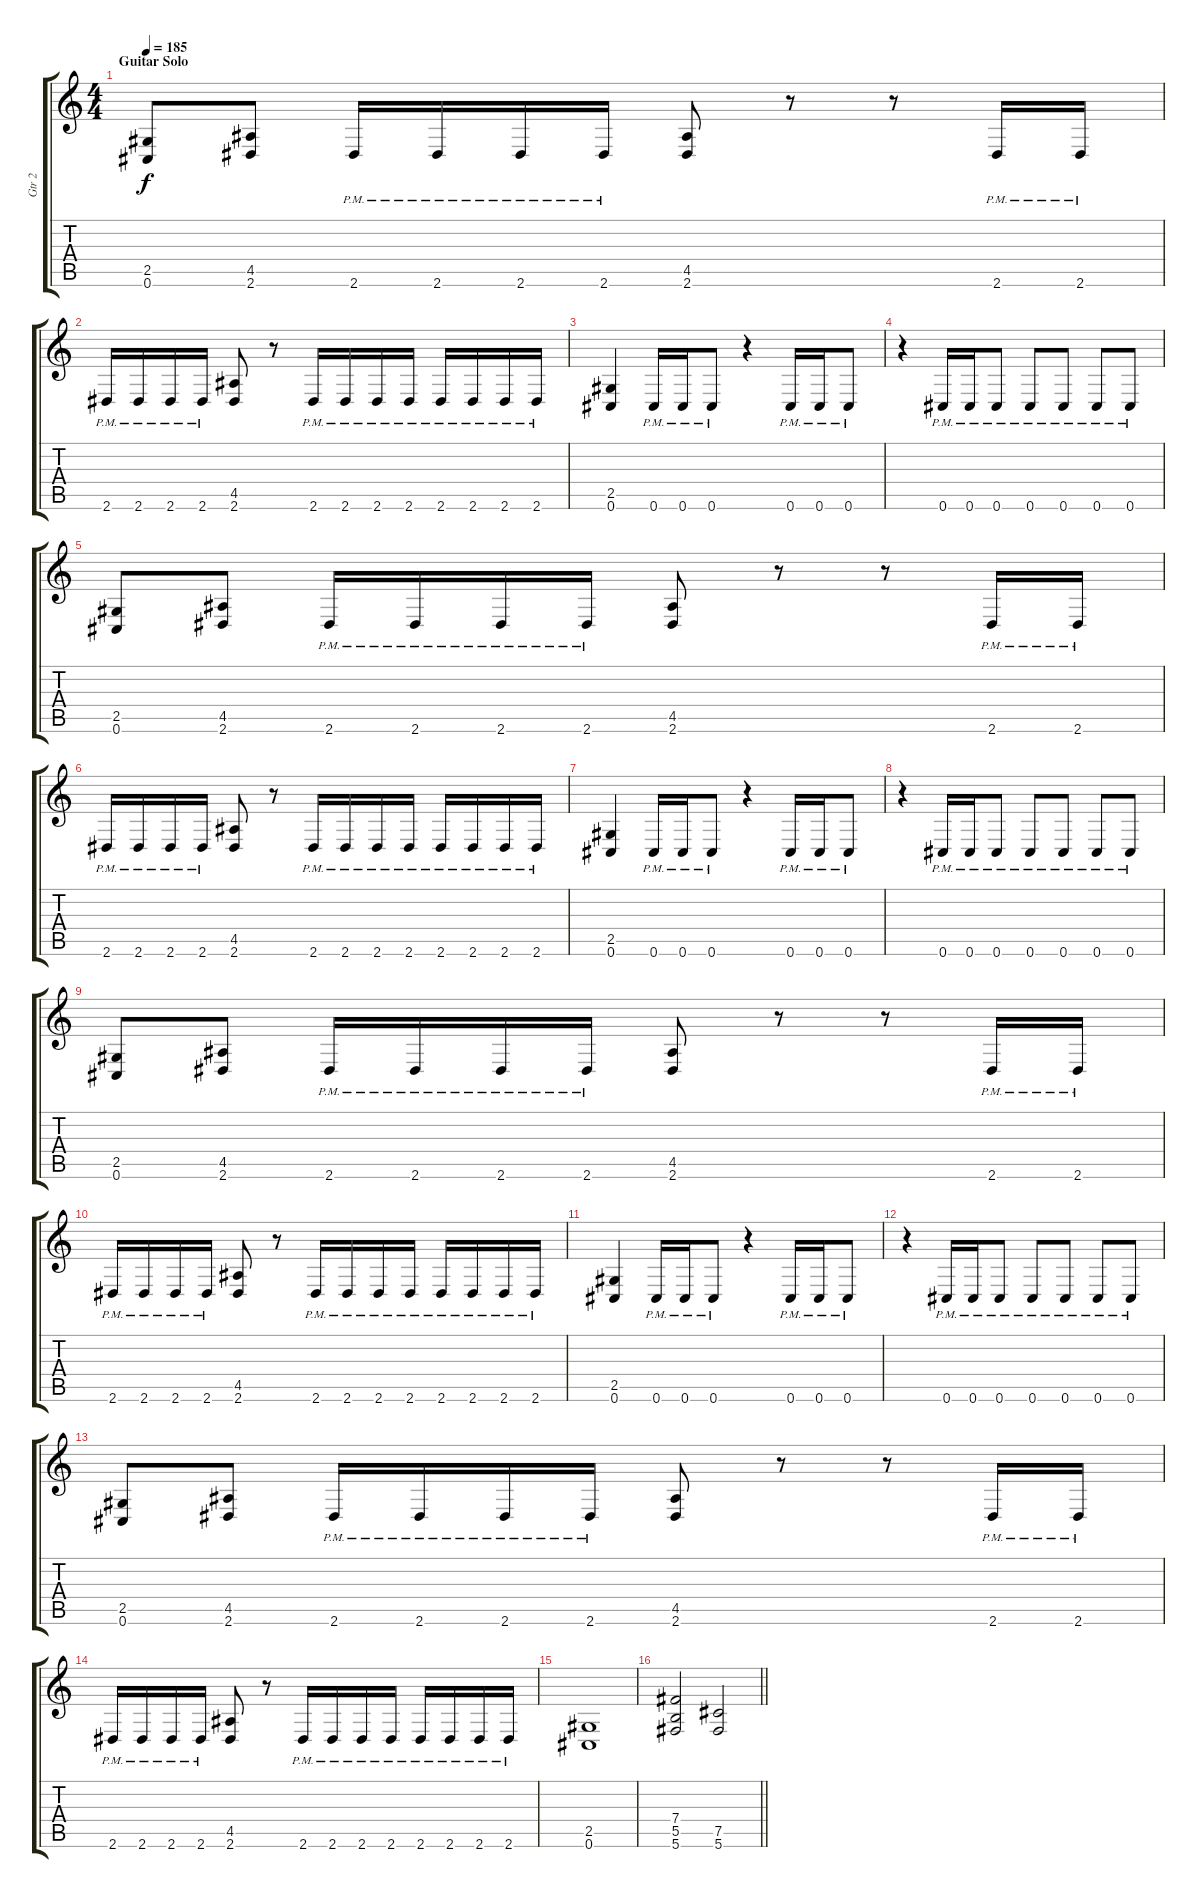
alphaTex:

\track ("Gtr 2" "Gtr 2") {instrument distortionguitar}
\staff {score tabs}
\tuning (Db4 Ab3 E3 B2 Gb2 Db2) {hide}
\ts (4 4)
\section ("" "Guitar Solo")
\tempo 185
\clef g2
\ks c
(2.5 0.6).8{dy f} (4.5 2.6).8 2.6{pm}.16 2.6{pm}.16 2.6{pm}.16 2.6{pm}.16 (4.5 2.6).8 r.8 r.8 2.6{pm}.16 2.6{pm}.16 |
2.6{pm}.16 2.6{pm}.16 2.6{pm}.16 2.6{pm}.16 (4.5 2.6).8 r.8 2.6{pm}.16 2.6{pm}.16 2.6{pm}.16 2.6{pm}.16 2.6{pm}.16 2.6{pm}.16 2.6{pm}.16 2.6{pm}.16 |
(2.5 0.6).4 0.6{pm}.16 0.6{pm}.16 0.6{pm}.8 r.4 0.6{pm}.16 0.6{pm}.16 0.6{pm}.8 |
r.4 0.6{pm}.16 0.6{pm}.16 0.6{pm}.8 0.6{pm}.8 0.6{pm}.8 0.6{pm}.8 0.6{pm}.8 |
(2.5 0.6).8 (4.5 2.6).8 2.6{pm}.16 2.6{pm}.16 2.6{pm}.16 2.6{pm}.16 (4.5 2.6).8 r.8 r.8 2.6{pm}.16 2.6{pm}.16 |
2.6{pm}.16 2.6{pm}.16 2.6{pm}.16 2.6{pm}.16 (4.5 2.6).8 r.8 2.6{pm}.16 2.6{pm}.16 2.6{pm}.16 2.6{pm}.16 2.6{pm}.16 2.6{pm}.16 2.6{pm}.16 2.6{pm}.16 |
(2.5 0.6).4 0.6{pm}.16 0.6{pm}.16 0.6{pm}.8 r.4 0.6{pm}.16 0.6{pm}.16 0.6{pm}.8 |
r.4 0.6{pm}.16 0.6{pm}.16 0.6{pm}.8 0.6{pm}.8 0.6{pm}.8 0.6{pm}.8 0.6{pm}.8 |
(2.5 0.6).8 (4.5 2.6).8 2.6{pm}.16 2.6{pm}.16 2.6{pm}.16 2.6{pm}.16 (4.5 2.6).8 r.8 r.8 2.6{pm}.16 2.6{pm}.16 |
2.6{pm}.16 2.6{pm}.16 2.6{pm}.16 2.6{pm}.16 (4.5 2.6).8 r.8 2.6{pm}.16 2.6{pm}.16 2.6{pm}.16 2.6{pm}.16 2.6{pm}.16 2.6{pm}.16 2.6{pm}.16 2.6{pm}.16 |
(2.5 0.6).4 0.6{pm}.16 0.6{pm}.16 0.6{pm}.8 r.4 0.6{pm}.16 0.6{pm}.16 0.6{pm}.8 |
r.4 0.6{pm}.16 0.6{pm}.16 0.6{pm}.8 0.6{pm}.8 0.6{pm}.8 0.6{pm}.8 0.6{pm}.8 |
(2.5 0.6).8 (4.5 2.6).8 2.6{pm}.16 2.6{pm}.16 2.6{pm}.16 2.6{pm}.16 (4.5 2.6).8 r.8 r.8 2.6{pm}.16 2.6{pm}.16 |
2.6{pm}.16 2.6{pm}.16 2.6{pm}.16 2.6{pm}.16 (4.5 2.6).8 r.8 2.6{pm}.16 2.6{pm}.16 2.6{pm}.16 2.6{pm}.16 2.6{pm}.16 2.6{pm}.16 2.6{pm}.16 2.6{pm}.16 |
(2.5 0.6).1 |
\barLineRight lightlight
(7.4 5.5 5.6).2 (7.5 5.6).2
